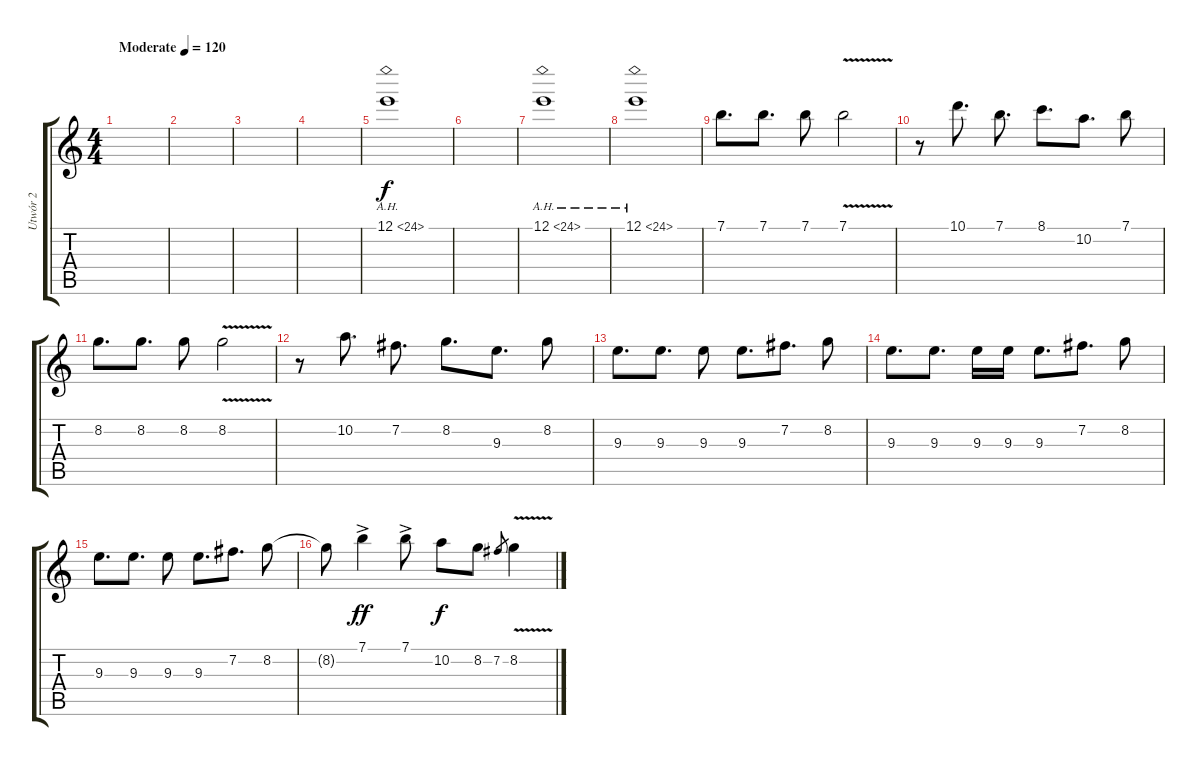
\track ("Utwór 2" "Utwór 2") {instrument acousticguitarsteel}
\staff {score tabs}
\tuning (E4 B3 G3 D3 A2 E2) {hide}
\ts (4 4)
\tempo (120 "Moderate")
\clef g2
\ks c
|
|
|
|
12.1{ah 12}.1 |
|
12.1{ah 12}.1 |
12.1{ah 12}.1 |
7.1.8{d} 7.1.8{d} 7.1.8 7.1{v}.2 |
r.8 10.1.8{d} 7.1.8{d} 8.1.8{d} 10.2.8{d} 7.1.8 |
8.2.8{d} 8.2.8{d} 8.2.8 8.2{v}.2 |
r.8 10.2.8{d} 7.2.8{d} 8.2.8{d} 9.3.8{d} 8.2.8 |
9.3.8{d} 9.3.8{d} 9.3.8 9.3.8{d} 7.2.8{d} 8.2.8 |
9.3.8{d} 9.3.8{d} 9.3.16 9.3.16 9.3.8{d} 7.2.8{d} 8.2.8 |
9.3.8{d} 9.3.8{d} 9.3.8 9.3.8{d} 7.2.8{d} 8.2.8 |
8.2{t}.8 7.1{ac}.4{dy ff} 7.1{ac}.8 10.2.8{dy f} 8.2.8 7.2.8{gr} 8.2{v}.4
